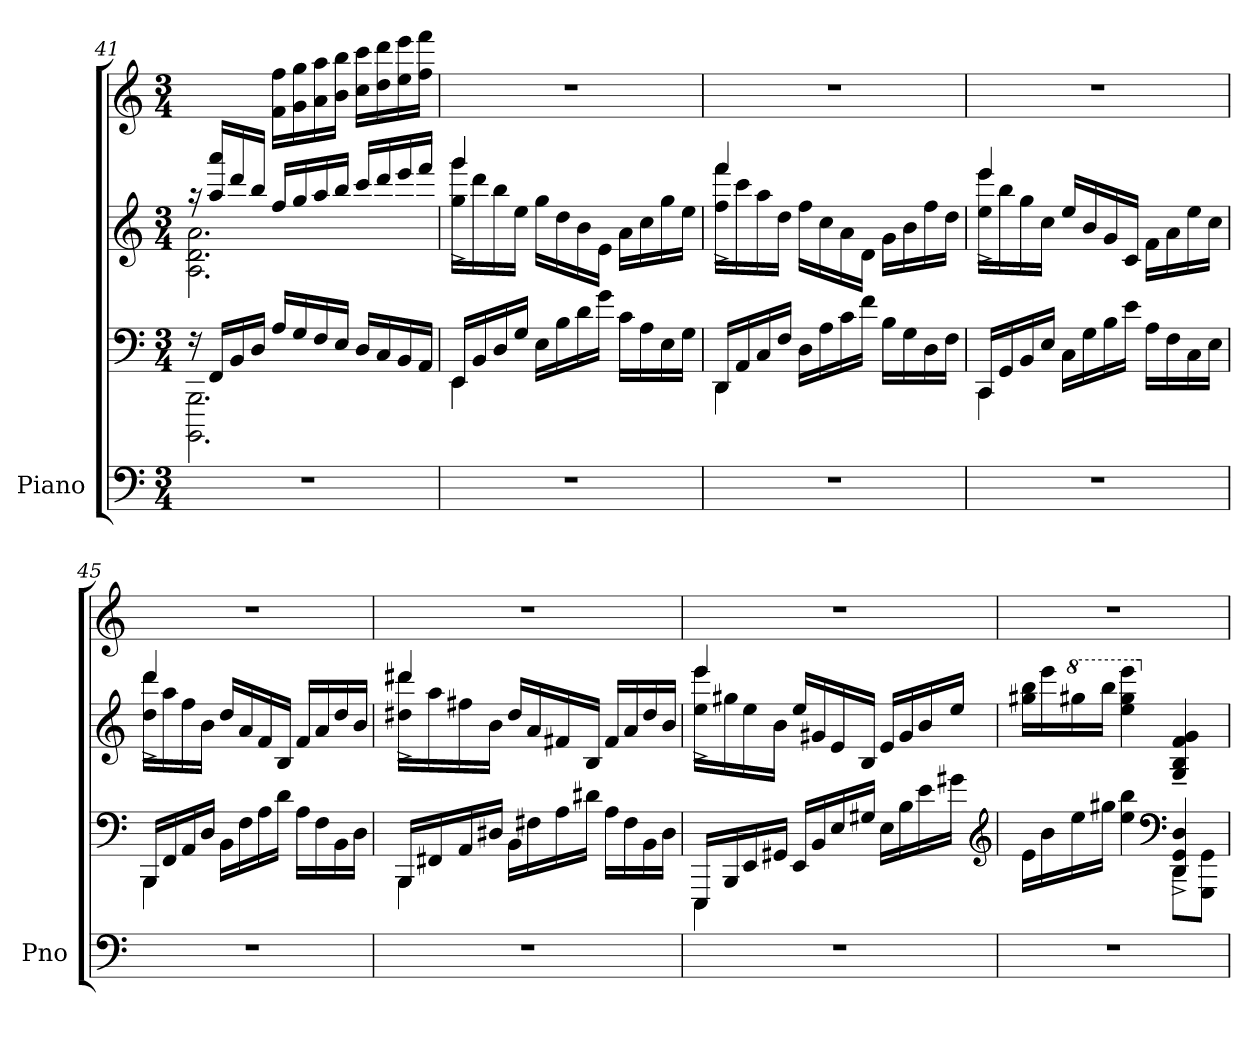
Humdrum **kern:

**kern	**kern	**kern	**kern
*part1	*part1	*part1	*part1
*staff4	*staff3	*staff2	*staff1
*I"Piano	*	*	*
*I'Pno	*	*	*
!!LO:PB:g=z
*clefF4	*clefF4	*clefG2	*clefG2
*k[]	*k[]	*k[]	*k[]
*C:	*C:	*C:	*C:
*M3/4	*M3/4	*M3/4	*M3/4
=41	=41	=41	=41
*	*^	*^	*
2.r	2.BBBB\ 2.BBB\	16rF	16raa	2.A\ 2.d\ 2.a\	4ryy
.	.	16FF/LL	16aa/ 16aaa/LL	.	.
.	.	16BB/	16ddd/	.	.
.	.	16D/JJ	16bb/JJ	.	.
.	.	16A/LL	16ff/LL	.	16f\ 16ff\LL
.	.	16G/	16gg/	.	16g\ 16gg\
.	.	16F/	16aa/	.	16a\ 16aa\
.	.	16E/JJ	16bb/JJ	.	16b\ 16bb\JJ
.	.	16D/LL	16ccc/LL	.	16cc\ 16ccc\LL
.	.	16C/	16ddd/	.	16dd\ 16ddd\
.	.	16BB/	16eee/	.	16ee\ 16eee\
.	.	16AA/JJ	16fff/JJ	.	16ff\ 16fff\JJ
=42	=42	=42	=42	=42	=42
2.r	4EE\	16EE/LL	16gg\ 16ggg\LL	4ggg^/	2.r
.	.	16BB/	16ddd\	.	.
.	.	16D/	16bb\	.	.
.	.	16G/JJ	16ee\JJ	.	.
.	2ryy	16E\LL	16gg\LL	2ryy	.
.	.	16B\	16dd\	.	.
.	.	16d\	16b\	.	.
.	.	16g\JJ	16e\JJ	.	.
.	.	16c\LL	16a\LL	.	.
.	.	16A\	16cc\	.	.
.	.	16E\	16gg\	.	.
.	.	16G\JJ	16ee\JJ	.	.
=43	=43	=43	=43	=43	=43
2.r	4DD\	16DD/LL	16ff\ 16fff\LL	4fff^/	2.r
.	.	16AA/	16ccc\	.	.
.	.	16C/	16aa\	.	.
.	.	16F/JJ	16dd\JJ	.	.
.	2ryy	16D\LL	16ff\LL	2ryy	.
.	.	16A\	16cc\	.	.
.	.	16c\	16a\	.	.
.	.	16f\JJ	16d\JJ	.	.
.	.	16B\LL	16g\LL	.	.
.	.	16G\	16b\	.	.
.	.	16D\	16ff\	.	.
.	.	16F\JJ	16dd\JJ	.	.
!!LO:LB:g=z
=44	=44	=44	=44	=44	=44
2.r	4CC\	16CC/LL	16ee\ 16eee\LL	4eee^/	2.r
.	.	16GG/	16bb\	.	.
.	.	16BB/	16gg\	.	.
.	.	16E/JJ	16cc\JJ	.	.
.	2ryy	16C\LL	16ee/LL	2ryy	.
.	.	16G\	16b/	.	.
.	.	16B\	16g/	.	.
.	.	16e\JJ	16c/JJ	.	.
.	.	16A\LL	16f\LL	.	.
.	.	16F\	16a\	.	.
.	.	16C\	16ee\	.	.
.	.	16E\JJ	16cc\JJ	.	.
=45	=45	=45	=45	=45	=45
2.r	4BBB\	16BBB/LL	16dd\ 16ddd\LL	4ddd^/	2.r
.	.	16FF/	16aa\	.	.
.	.	16AA/	16ff\	.	.
.	.	16D/JJ	16b\JJ	.	.
.	2ryy	16BB\LL	16dd/LL	2ryy	.
.	.	16F\	16a/	.	.
.	.	16A\	16f/	.	.
.	.	16d\JJ	16B/JJ	.	.
.	.	16A\LL	16f/LL	.	.
.	.	16F\	16a/	.	.
.	.	16BB\	16dd/	.	.
.	.	16D\JJ	16b/JJ	.	.
=46	=46	=46	=46	=46	=46
2.r	4BBB\	16BBB/LL	16dd#X\ 16ddd#\LL	4ddd#X^/	2.r
.	.	16FF#X/	16aa\	.	.
.	.	16AA/	16ff#X\	.	.
.	.	16D#X/JJ	16b\JJ	.	.
.	2ryy	16BB\LL	16dd#/LL	2ryy	.
.	.	16F#X\	16a/	.	.
.	.	16A\	16f#X/	.	.
.	.	16d#X\JJ	16B/JJ	.	.
.	.	16A\LL	16f#/LL	.	.
.	.	16F#\	16a/	.	.
.	.	16BB\	16dd#/	.	.
.	.	16D#\JJ	16b/JJ	.	.
!!LO:LB:g=z
=47	=47	=47	=47	=47	=47
2.r	4EEE\	16EEE/LL	16ee\ 16eee\LL	4eee^/	2.r
.	.	16BBB/	16gg#X\	.	.
.	.	16EE/	16ee\	.	.
.	.	16GG#X/JJ	16b\JJ	.	.
.	2ryy	16EE/LL	16ee/LL	2ryy	.
.	.	16BB/	16g#X/	.	.
.	.	16E/	16e/	.	.
.	.	16G#X/JJ	16B/JJ	.	.
.	.	16E\LL	16e/LL	.	.
.	.	16B\	16g#/	.	.
.	.	16e\	16b/	.	.
.	.	16g#X\JJ	16ee/JJ	.	.
*	*	*	*v	*v	*
*	*clefG2	*	*	*
=48	=48	=48	=48	=48
2.r	2ryy	16e\LL	16gg#X\ 16bb\LL	2.r
.	.	16b\	16eee\	.
*	*	*	*8va	*
.	.	16ee\	16ggg#X\	.
.	.	16gg#X\JJ	16bbb\JJ	.
.	.	4ee\ 4bb\	4eee\ 4ggg#\ 4eeee\	.
*	*clefF4	*	*	*
*	*	*	*X8va	*
.	8DD\L	4DD/~^ 4GG/~^ 4D/~^	4G/~ 4B/~ 4f/~ 4g/~	.
.	8GGG\ 8GG\J	.	.	.
*	*v	*v	*	*
=	=	=	=
*-	*-	*-	*-
